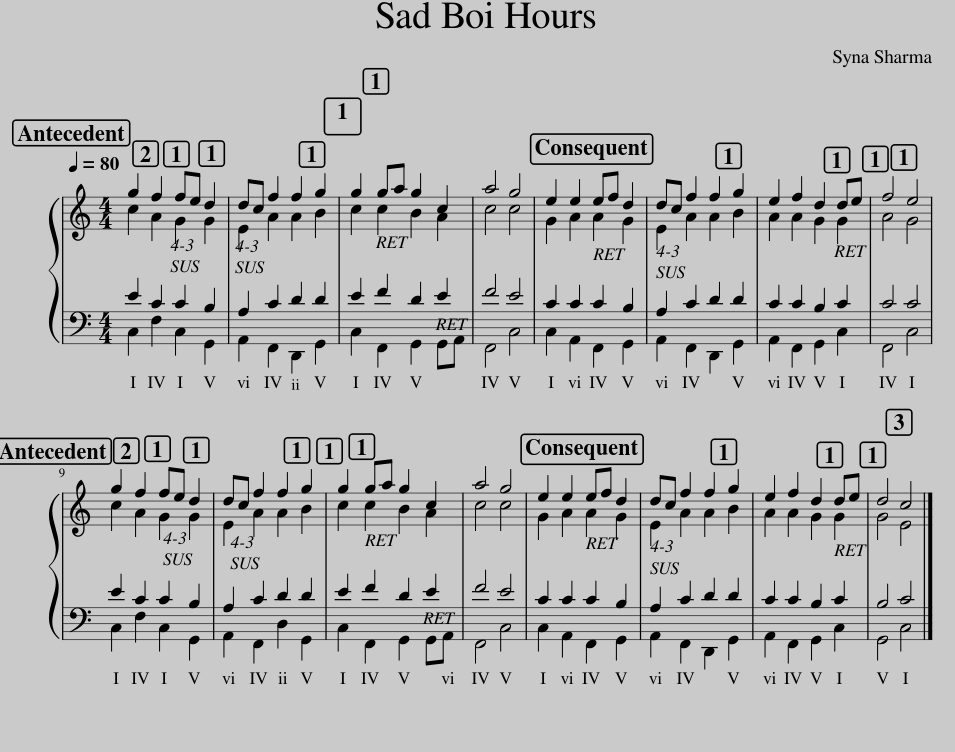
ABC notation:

X:1
%%score { ( 1 2 ) | ( 3 4 ) }
L:1/8
Q:1/4=80
M:4/4
I:linebreak $
K:C
V:1 treble
V:2 treble
V:3 bass
V:4 bass
V:1
 g2 f2 fe d2 | dc f2 f2 g2 | g2 ga g2 c2 | a4 g4 | e2 e2 ef d2 | %5
 dc f2 f2 g2 | e2 f2 d2 de | f4 e4 |$ g2 f2 fe d2 | dc f2 f2 g2 | %10
 g2 ga g2 c2 | a4 g4 | e2 e2 ef d2 | dc f2 f2 g2 | e2 f2 d2 de | %15
 d4 c4 |] %16
V:2
 c2 A2 G2 G2 | E2 A2 A2 B2 | c2 c2 B2 A2 | c4 c4 | G2 A2 A2 G2 | %5
 E2 A2 A2 B2 | A2 A2 G2 G2 | A4 G4 |$ c2 A2 G2 G2 | E2 A2 A2 B2 | %10
 c2 c2 B2 A2 | c4 c4 | G2 A2 A2 G2 | E2 A2 A2 B2 | A2 A2 G2 G2 | %15
 G4 E4 |] %16
V:3
 E2 C2 C2 B,2 | A,2 C2 D2 D2 | E2 F2 D2 E2 | F4 E4 | C2 C2 C2 B,2 | %5
 A,2 C2 D2 D2 | C2 C2 B,2 C2 | C4 C4 |$ E2 C2 C2 B,2 | A,2 C2 D2 D2 | %10
 E2 F2 D2 E2 | F4 E4 | C2 C2 C2 B,2 | A,2 C2 D2 D2 | C2 C2 B,2 C2 | %15
 B,4 C4 |] %16
V:4
 C,2 F,2 C,2 G,,2 | A,,2 F,,2 D,,2 G,,2 | C,2 F,,2 G,,2 G,,A,, | F,,4 C,4 | C,2 A,,2 F,,2 G,,2 | %5
 A,,2 F,,2 D,,2 G,,2 | A,,2 F,,2 G,,2 C,2 | F,,4 C,4 |$ C,2 F,2 C,2 G,,2 | A,,2 F,,2 D,2 G,,2 | %10
 C,2 F,,2 G,,2 G,,A,, | F,,4 C,4 | C,2 A,,2 F,,2 G,,2 | A,,2 F,,2 D,,2 G,,2 | A,,2 F,,2 G,,2 C,2 | %15
 G,,4 C,4 |] %16
